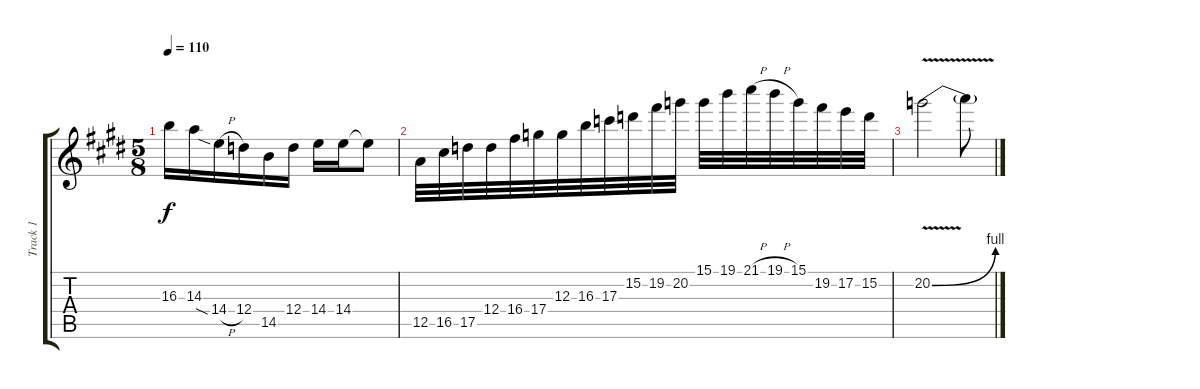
\track ("Track 1" "Track 1") {instrument overdrivenguitar}
\staff {score tabs}
\tuning (E4 B3 G3 D3 A2 E2) {hide}
\ts (5 8)
\tempo 110
\clef g2
\ks e
16.3{t}.16{dy f} 14.3.16 14.4{sia h}.16 12.4.16 14.5.16 12.4.16 14.4.16 14.4.16 14.4{t}.8 |
12.5.32 16.5.32 17.5.32 12.4.32 16.4.32 17.4.32 12.3.32 16.3.32 17.3.32 15.2.32 19.2.32 20.2.32 15.1.32 19.1.32 21.1{h}.32 19.1{h}.32 15.1.32 19.2.32 17.2.32 15.2.32 |
20.2{be (bend 0 0 60 4) v}.2 20.2{t}.8
